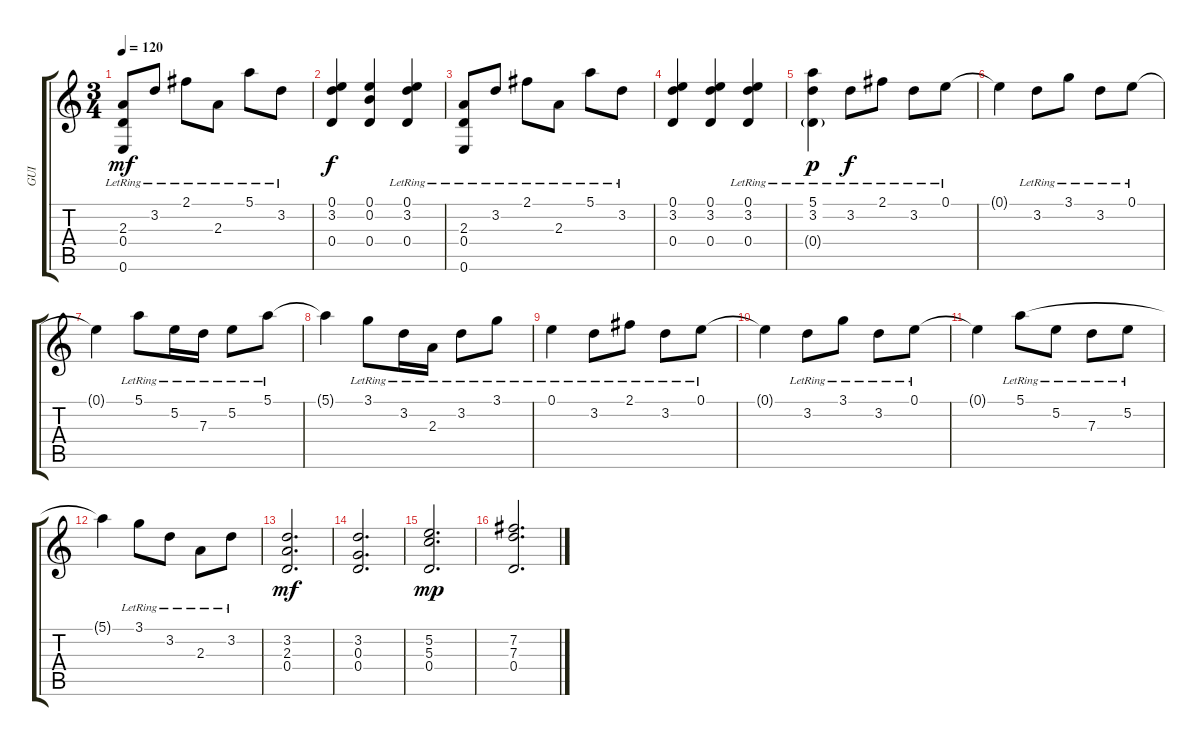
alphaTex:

\track ("GUI" "GUI") {instrument overdrivenguitar}
\staff {score tabs}
\tuning (E4 B3 G3 D3 A2 E2) {hide}
\ts (3 4)
\tempo 120
\clef g2
\ks c
(2.3{lr} 0.4{lr} 0.6{lr}).8{dy mf} 3.2{lr}.8 2.1{lr}.8 2.3{lr}.8 5.1{lr}.8 3.2{lr}.8 |
(0.1 3.2 0.4).4{dy f} (0.1 0.2 0.4).4 (0.1{lr} 3.2 0.4).4 |
(2.3{lr} 0.4{lr} 0.6{lr}).8 3.2{lr}.8 2.1{lr}.8 2.3{lr}.8 5.1{lr}.8 3.2{lr}.8 |
(0.1 3.2 0.4).4 (0.1 3.2 0.4).4 (0.1{lr} 3.2 0.4).4 |
(5.1{lr} 3.2 0.4{g}).4{dy p} 3.2{lr}.8{dy f} 2.1{lr}.8 3.2{lr}.8 0.1{lr}.8 |
0.1{t}.4 3.2{lr}.8 3.1{lr}.8 3.2{lr}.8 0.1{lr}.8 |
0.1{t}.4 5.1{lr}.8 5.2{lr}.16 7.3{lr}.16 5.2{lr}.8 5.1{lr}.8 |
5.1{t}.4 3.1{lr}.8 3.2{lr}.16 2.3{lr}.16 3.2{lr}.8 3.1{lr}.8 |
0.1{lr}.4 3.2{lr}.8 2.1{lr}.8 3.2{lr}.8 0.1{lr}.8 |
0.1{t}.4 3.2{lr}.8 3.1{lr}.8 3.2{lr}.8 0.1{lr}.8 |
0.1{t}.4 5.1{lr}.8 5.2{lr}.8 7.3{lr}.8 5.2{lr}.8 |
5.1{t}.4 3.1{lr}.8 3.2{lr}.8 2.3{lr}.8 3.2{lr}.8 |
(3.2 2.3 0.4).2{d dy mf} |
(3.2 0.3 0.4).2{d} |
(5.2 5.3 0.4).2{d dy mp} |
(7.2 7.3 0.4).2{d}
